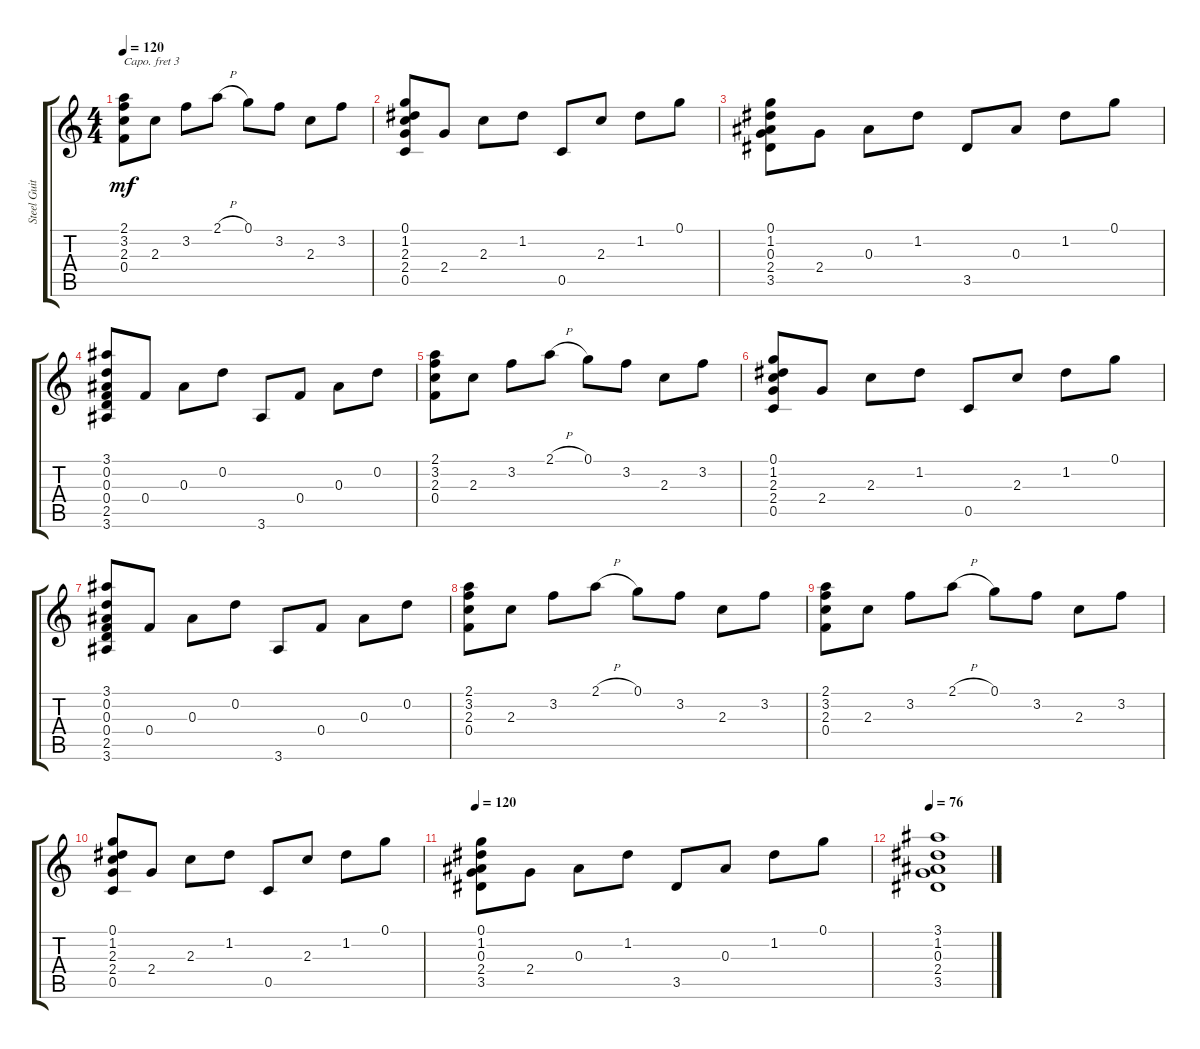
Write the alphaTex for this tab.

\track ("Steel Guitar" "Steel Guit") {instrument acousticguitarsteel}
\staff {score tabs}
\capo 3
\tuning (E4 B3 G3 D3 A2 E2) {hide}
\ts (4 4)
\tempo 120
\clef g2
\ks c
(2.1 3.2 2.3 0.4).8{dy mf} 2.3.8 3.2.8 2.1{h}.8 0.1.8 3.2.8 2.3.8 3.2.8 |
(0.1 1.2 2.3 2.4 0.5).8 2.4.8 2.3.8 1.2.8 0.5.8 2.3.8 1.2.8 0.1.8 |
(0.1 1.2 0.3 2.4 3.5).8 2.4.8 0.3.8 1.2.8 3.5.8 0.3.8 1.2.8 0.1.8 |
(3.1 0.2 0.3 0.4 2.5 3.6).8 0.4.8 0.3.8 0.2.8 3.6.8 0.4.8 0.3.8 0.2.8 |
(2.1 3.2 2.3 0.4).8 2.3.8 3.2.8 2.1{h}.8 0.1.8 3.2.8 2.3.8 3.2.8 |
(0.1 1.2 2.3 2.4 0.5).8 2.4.8 2.3.8 1.2.8 0.5.8 2.3.8 1.2.8 0.1.8 |
(3.1 0.2 0.3 0.4 2.5 3.6).8 0.4.8 0.3.8 0.2.8 3.6.8 0.4.8 0.3.8 0.2.8 |
(2.1 3.2 2.3 0.4).8 2.3.8 3.2.8 2.1{h}.8 0.1.8 3.2.8 2.3.8 3.2.8 |
(2.1 3.2 2.3 0.4).8 2.3.8 3.2.8 2.1{h}.8 0.1.8 3.2.8 2.3.8 3.2.8 |
(0.1 1.2 2.3 2.4 0.5).8 2.4.8 2.3.8 1.2.8 0.5.8 2.3.8 1.2.8 0.1.8 |
\tempo 120
(0.1 1.2 0.3 2.4 3.5).8 2.4.8 0.3.8 1.2.8 3.5.8 0.3.8 1.2.8 0.1.8 |
\tempo 76
(3.1 1.2 0.3 2.4 3.5).1
